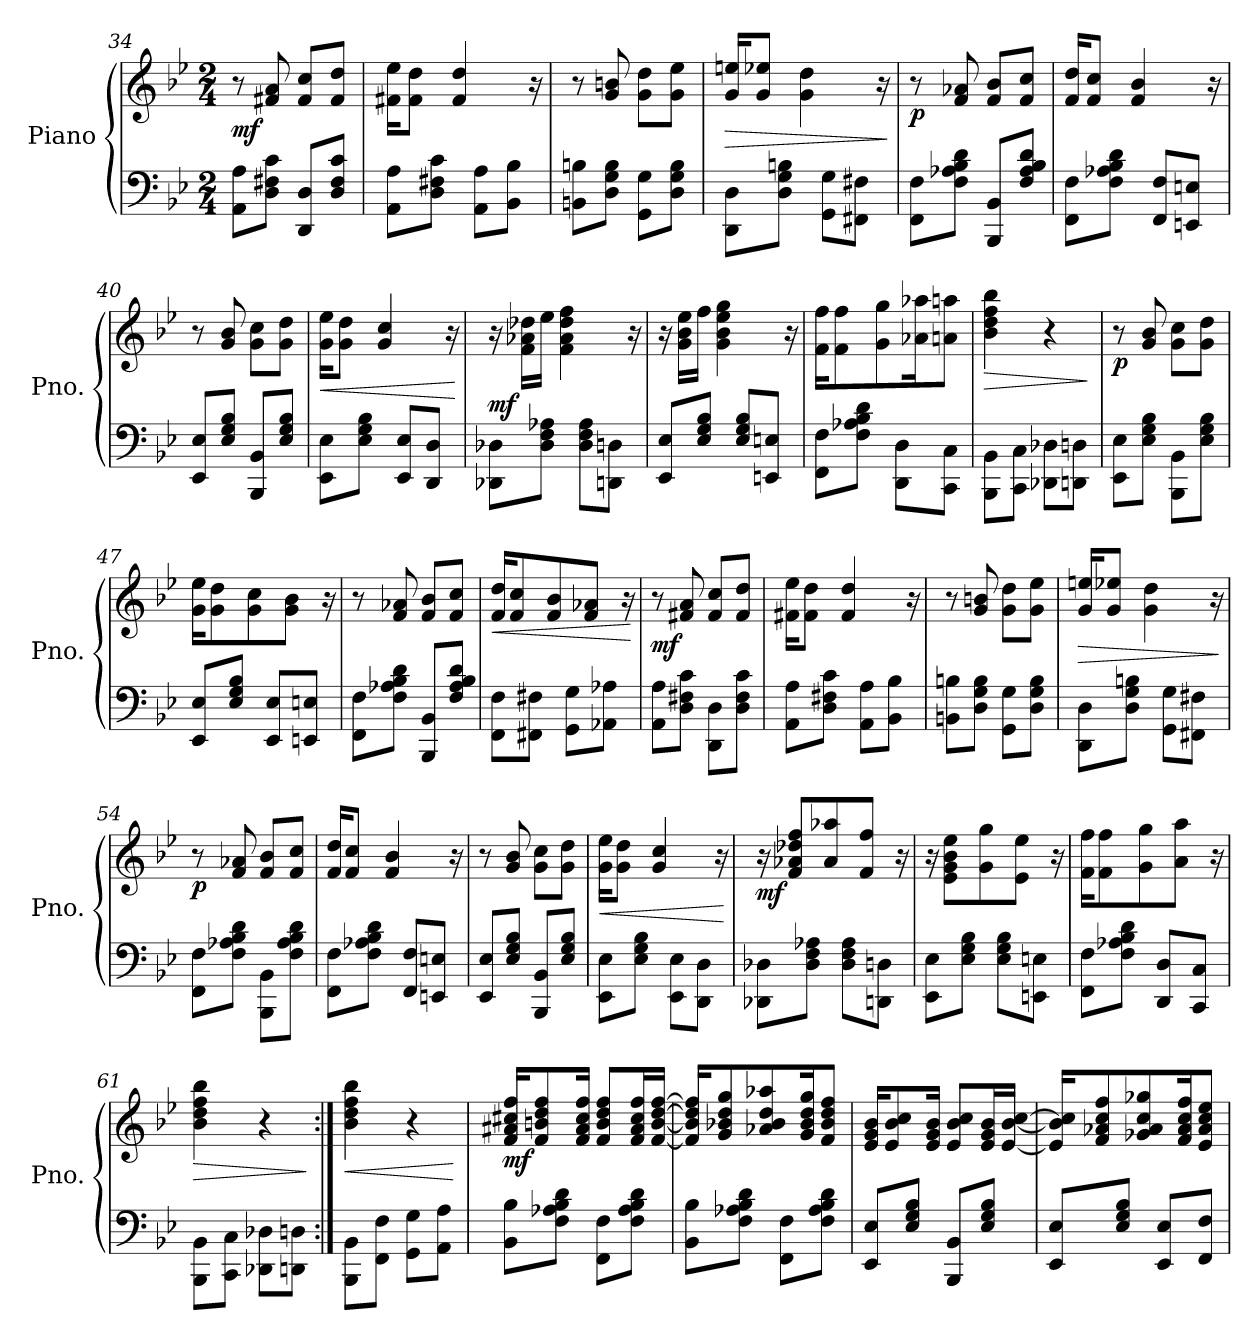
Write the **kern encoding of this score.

**kern	**kern	**dynam
*part1	*part1	*part1
*staff2	*staff1	*staff1/2
*I"Piano	*	*
*I'Pno.	*	*
*clefF4	*clefG2	*
*k[b-e-]	*k[b-e-]	*
*M2/4	*M2/4	*
=34	=34	=34
!	!	!LO:DY:b
8AA\ 8A\L	8r	mf
8D\ 8F#X\ 8c\J	8f#X/ 8a/	.
8DD/ 8D/L	8f#/ 8cc/L	.
8D/ 8F#/ 8c/J	8f#/ 8dd/J	.
=35	=35	=35
8AA\ 8A\L	16f#X\ 16ee-\KL	.
.	8f#\ 8dd\J	.
8D\ 8F#X\ 8c\J	.	.
.	4f#/ 4dd/	.
8AA\ 8A\L	.	.
8BB-\ 8B-\J	.	.
.	16r	.
=36	=36	=36
8BBn\ 8Bn\L	8r	.
8D\ 8G\ 8B\J	8g/ 8bn/	.
8GG\ 8G\L	8g\ 8dd\L	.
8D\ 8G\ 8B\J	8g\ 8ee-\J	.
=37	=37	=37
!	!	!LO:HP:b
8DD\ 8D\L	16g/ 16een/KL	>
.	8g/ 8ee-X/J	.
8D\ 8G\ 8Bn\J	.	.
.	4g\ 4dd\	.
8GG\ 8G\L	.	.
8FF#X\ 8F#X\J	.	.
.	16r	.
.	.	]
!!LO:LB:g=z
=38	=38	=38
!	!	!LO:DY:b
8FF\ 8F\L	8r	p
8F\ 8A-X\ 8B-\ 8d\J	8f/ 8a-X/	.
8BBB-/ 8BB-/L	8f/ 8b-/L	.
8F/ 8A-/ 8B-/ 8d/J	8f/ 8cc/J	.
=39	=39	=39
8FF\ 8F\L	16f/ 16dd/KL	.
.	8f/ 8cc/J	.
8F\ 8A-X\ 8B-\ 8d\J	.	.
.	4f/ 4b-/	.
8FF/ 8F/L	.	.
8EEn/ 8En/J	.	.
.	16r	.
=40	=40	=40
8EE-/ 8E-/L	8r	.
8E-/ 8G/ 8B-/J	8g/ 8b-/	.
8BBB-/ 8BB-/L	8g\ 8cc\L	.
8E-/ 8G/ 8B-/J	8g\ 8dd\J	.
=41	=41	=41
!	!	!LO:HP:b
8EE-\ 8E-\L	16g\ 16ee-\KL	<
.	8g\ 8dd\J	.
8E-\ 8G\ 8B-\J	.	.
.	4g/ 4cc/	.
8EE-/ 8E-/L	.	.
8DD/ 8D/J	.	.
.	16r	.
.	.	[
=42	=42	=42
!	!	!LO:DY:b
8DD-X\ 8D-X\L	16r	mf
.	16f\ 16a-X\ 16dd-X\LL	.
8D-\ 8F\ 8A-X\J	16ee-\JJ	.
.	4f\ 4a-\ 4dd-\ 4ff\	.
8D-\ 8F\ 8A-\L	.	.
8DDn\ 8Dn\J	.	.
.	16r	.
=43	=43	=43
8EE-/ 8E-/L	16r	.
.	16g\ 16b-\ 16ee-\LL	.
8E-/ 8G/ 8B-/J	16ff\JJ	.
.	4g\ 4b-\ 4ee-\ 4gg\	.
8E-/ 8G/ 8B-/L	.	.
8EEn/ 8En/J	.	.
.	16r	.
!!LO:LB:g=z
=44	=44	=44
8FF\ 8F\L	16f\ 16ff\KL	.
.	8f\ 8ff\	.
8F\ 8A-X\ 8B-\ 8d\J	.	.
.	8g\ 8gg\	.
8DD\ 8D\L	.	.
.	16a-X\ 16aa-X\K	.
8CC\ 8C\J	8an\ 8aan\J	.
=45	=45	=45
!	!	!LO:HP:b
8BBB-\ 8BB-\L	4b-\ 4dd\ 4ff\ 4bb-\	>
8CC\ 8C\J	.	.
8DD-X\ 8D-X\L	4r	.
8DDn\ 8Dn\J	.	.
.	.	]
=46	=46	=46
!	!	!LO:DY:b
8EE-\ 8E-\L	8r	p
8E-\ 8G\ 8B-\J	8g/ 8b-/	.
8BBB-\ 8BB-\L	8g\ 8cc\L	.
8E-\ 8G\ 8B-\J	8g\ 8dd\J	.
=47	=47	=47
8EE-/ 8E-/L	16g\ 16ee-\KL	.
.	8g\ 8dd\	.
8E-/ 8G/ 8B-/J	.	.
.	8g\ 8cc\	.
8EE-/ 8E-/L	.	.
.	8g\ 8b-\J	.
8EEn/ 8En/J	.	.
.	16r	.
=48	=48	=48
8FF\ 8F\L	8r	.
8F\ 8A-X\ 8B-\ 8d\J	8f/ 8a-X/	.
8BBB-/ 8BB-/L	8f/ 8b-/L	.
8F/ 8A-/ 8B-/ 8d/J	8f/ 8cc/J	.
=49	=49	=49
!	!	!LO:HP:b
8FF\ 8F\L	16f/ 16dd/KL	<
.	8f/ 8cc/	.
8FF#X\ 8F#X\J	.	.
.	8f/ 8b-/	.
8GG\ 8G\L	.	.
.	8f/ 8a-X/J	.
8AA-X\ 8A-X\J	.	.
.	16r	.
.	.	[
!!LO:LB:g=z
=50	=50	=50
!	!	!LO:DY:b
8AA\ 8A\L	8r	mf
8D\ 8F#X\ 8c\J	8f#X/ 8a/	.
8DD\ 8D\L	8f#/ 8cc/L	.
8D\ 8F#\ 8c\J	8f#/ 8dd/J	.
=51	=51	=51
8AA\ 8A\L	16f#X\ 16ee-\KL	.
.	8f#\ 8dd\J	.
8D\ 8F#X\ 8c\J	.	.
.	4f#/ 4dd/	.
8AA\ 8A\L	.	.
8BB-\ 8B-\J	.	.
.	16r	.
=52	=52	=52
8BBn\ 8Bn\L	8r	.
8D\ 8G\ 8B\J	8g/ 8bn/	.
8GG\ 8G\L	8g\ 8dd\L	.
8D\ 8G\ 8B\J	8g\ 8ee-\J	.
=53	=53	=53
!	!	!LO:HP:b
8DD\ 8D\L	16g/ 16een/KL	>
.	8g/ 8ee-X/J	.
8D\ 8G\ 8Bn\J	.	.
.	4g\ 4dd\	.
8GG\ 8G\L	.	.
8FF#X\ 8F#X\J	.	.
.	16r	.
.	.	]
=54	=54	=54
!	!	!LO:DY:b
8FF\ 8F\L	8r	p
8F\ 8A-X\ 8B-\ 8d\J	8f/ 8a-X/	.
8BBB-\ 8BB-\L	8f/ 8b-/L	.
8F\ 8A-\ 8B-\ 8d\J	8f/ 8cc/J	.
=55	=55	=55
8FF\ 8F\L	16f/ 16dd/KL	.
.	8f/ 8cc/J	.
8F\ 8A-X\ 8B-\ 8d\J	.	.
.	4f/ 4b-/	.
8FF/ 8F/L	.	.
8EEn/ 8En/J	.	.
.	16r	.
!!LO:LB:g=z
=56	=56	=56
8EE-/ 8E-/L	8r	.
8E-/ 8G/ 8B-/J	8g/ 8b-/	.
8BBB-/ 8BB-/L	8g\ 8cc\L	.
8E-/ 8G/ 8B-/J	8g\ 8dd\J	.
=57	=57	=57
!	!	!LO:HP:b
8EE-\ 8E-\L	16g\ 16ee-\KL	<
.	8g\ 8dd\J	.
8E-\ 8G\ 8B-\J	.	.
.	4g/ 4cc/	.
8EE-\ 8E-\L	.	.
8DD\ 8D\J	.	.
.	16r	.
.	.	[
=58	=58	=58
!	!	!LO:DY:b
8DD-X\ 8D-X\L	16r	mf
.	8f/ 8a-X/ 8dd-X/ 8ff/L	.
8D-\ 8F\ 8A-X\J	.	.
.	8a-/ 8aa-X/	.
8D-\ 8F\ 8A-\L	.	.
.	8f/ 8ff/J	.
8DDn\ 8Dn\J	.	.
.	16r	.
=59	=59	=59
8EE-\ 8E-\L	16r	.
.	8e-\ 8g\ 8b-\ 8ee-\L	.
8E-\ 8G\ 8B-\J	.	.
.	8g\ 8gg\	.
8E-\ 8G\ 8B-\L	.	.
.	8e-\ 8ee-\J	.
8EEn\ 8En\J	.	.
.	16r	.
=60	=60	=60
8FF\ 8F\L	16f\ 16ff\KL	.
.	8f\ 8ff\	.
8F\ 8A-X\ 8B-\ 8d\J	.	.
.	8g\ 8gg\	.
8DD/ 8D/L	.	.
.	8a\ 8aa\J	.
8CC/ 8C/J	.	.
.	16r	.
=61	=61	=61
!	!	!LO:HP:b
8BBB-\ 8BB-\L	4b-\ 4dd\ 4ff\ 4bb-\	>
8CC\ 8C\J	.	.
8DD-X\ 8D-X\L	4r	.
8DDn\ 8Dn\J	.	.
.	.	]
=62:|!	=62:|!	=62:|!
!	!	!LO:HP:b
8BBB-\ 8BB-\L	4b-\ 4dd\ 4ff\ 4bb-\	<
8FF\ 8F\J	.	.
8GG\ 8G\L	4r	.
8AA\ 8A\J	.	.
.	.	[
!!LO:PB:g=z
=63	=63	=63
!	!	!LO:DY:b
8BB-\ 8B-\L	16f/ 16a#X/ 16cc#X/ 16ff/KL	mf
.	8f/ 8bn/ 8dd/ 8ff/	.
8F\ 8A-X\ 8B-\ 8d\J	.	.
.	16f/ 16a#/ 16cc#/ 16ff/Jk	.
8FF\ 8F\L	8f/ 8b/ 8dd/ 8ff/L	.
8F\ 8A-\ 8B-\ 8d\J	16f/ 16a#/ 16cc#/ 16ff/L	.
.	[16f/ [16b/ [16dd/ [16ff/JJ	.
=64	=64	=64
8BB-\ 8B-\L	16f/] 16b/] 16dd/] 16ff/]KL	.
.	8g/ 8b-X/ 8dd/ 8gg/	.
8F\ 8A-X\ 8B-\ 8d\J	.	.
.	8a-X/ 8b-/ 8dd/ 8aa-X/	.
8FF\ 8F\L	.	.
.	16g/ 16b-/ 16dd/ 16gg/K	.
8F\ 8A-\ 8B-\ 8d\J	8f/ 8b-/ 8dd/ 8ff/J	.
=65	=65	=65
8EE-/ 8E-/L	16e-/ 16g/ 16b-/KL	.
.	8e-/ 8b-/ 8cc/	.
8E-/ 8G/ 8B-/J	.	.
.	16e-/ 16g/ 16b-/Jk	.
8BBB-/ 8BB-/L	8e-/ 8b-/ 8cc/L	.
8E-/ 8G/ 8B-/J	16e-/ 16g/ 16b-/L	.
.	[16e-/ [16b-/ [16cc/JJ	.
=66	=66	=66
8EE-/ 8E-/L	16e-/] 16b-/] 16cc/]KL	.
.	8f/ 8a-X/ 8cc/ 8ff/	.
8E-/ 8G/ 8B-/J	.	.
.	8g-X/ 8a-/ 8cc/ 8gg-X/	.
8EE-/ 8E-/L	.	.
.	16f/ 16a-/ 16cc/ 16ff/K	.
8FF/ 8F/J	8e-/ 8a-/ 8cc/ 8ee-/J	.
=	=	=
*-	*-	*-
